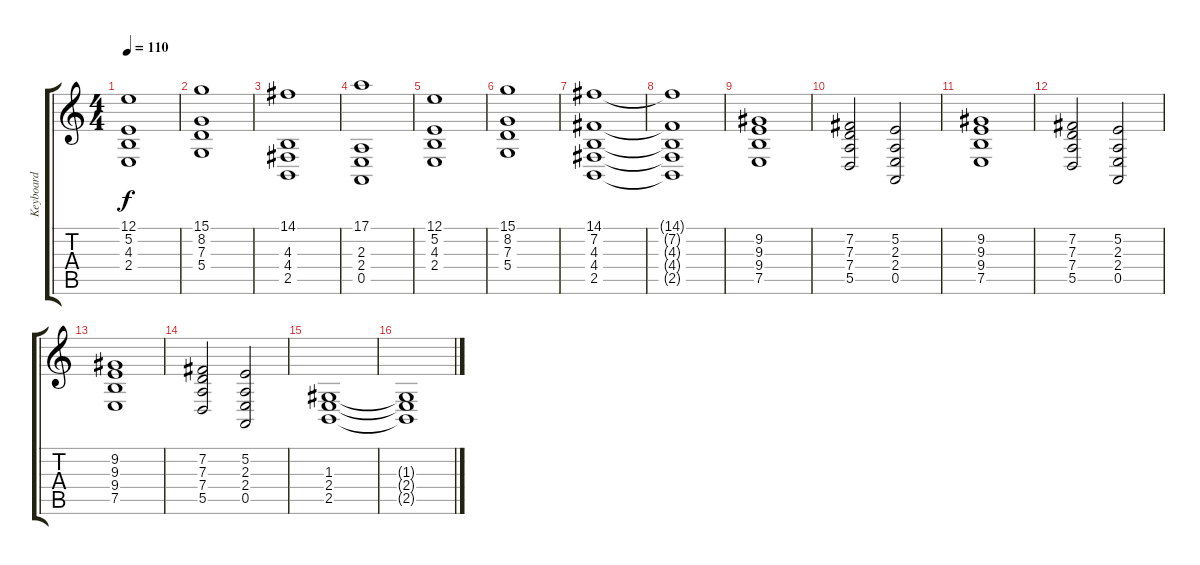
\track ("Keyboard" "Keyboard") {instrument stringensemble2}
\staff {score tabs}
\tuning (E4 B3 G3 D3 A2 E2) {hide}
\ts (4 4)
\tempo 110
\clef g2
\ks c
(12.1 5.2 4.3 2.4).1{dy f} |
(15.1 8.2 7.3 5.4).1 |
(14.1 4.3 4.4 2.5).1 |
(17.1 2.3 2.4 0.5).1 |
(12.1 5.2 4.3 2.4).1 |
(15.1 8.2 7.3 5.4).1 |
(14.1 7.2 4.3 4.4 2.5).1 |
(14.1{t} 7.2{t} 4.3{t} 4.4{t} 2.5{t}).1 |
(9.2 9.3 9.4 7.5).1 |
(7.2 7.3 7.4 5.5).2 (5.2 2.3 2.4 0.5).2 |
(9.2 9.3 9.4 7.5).1 |
(7.2 7.3 7.4 5.5).2 (5.2 2.3 2.4 0.5).2 |
(9.2 9.3 9.4 7.5).1 |
(7.2 7.3 7.4 5.5).2 (5.2 2.3 2.4 0.5).2 |
(1.3 2.4 2.5).1 |
(1.3{t} 2.4{t} 2.5{t}).1
